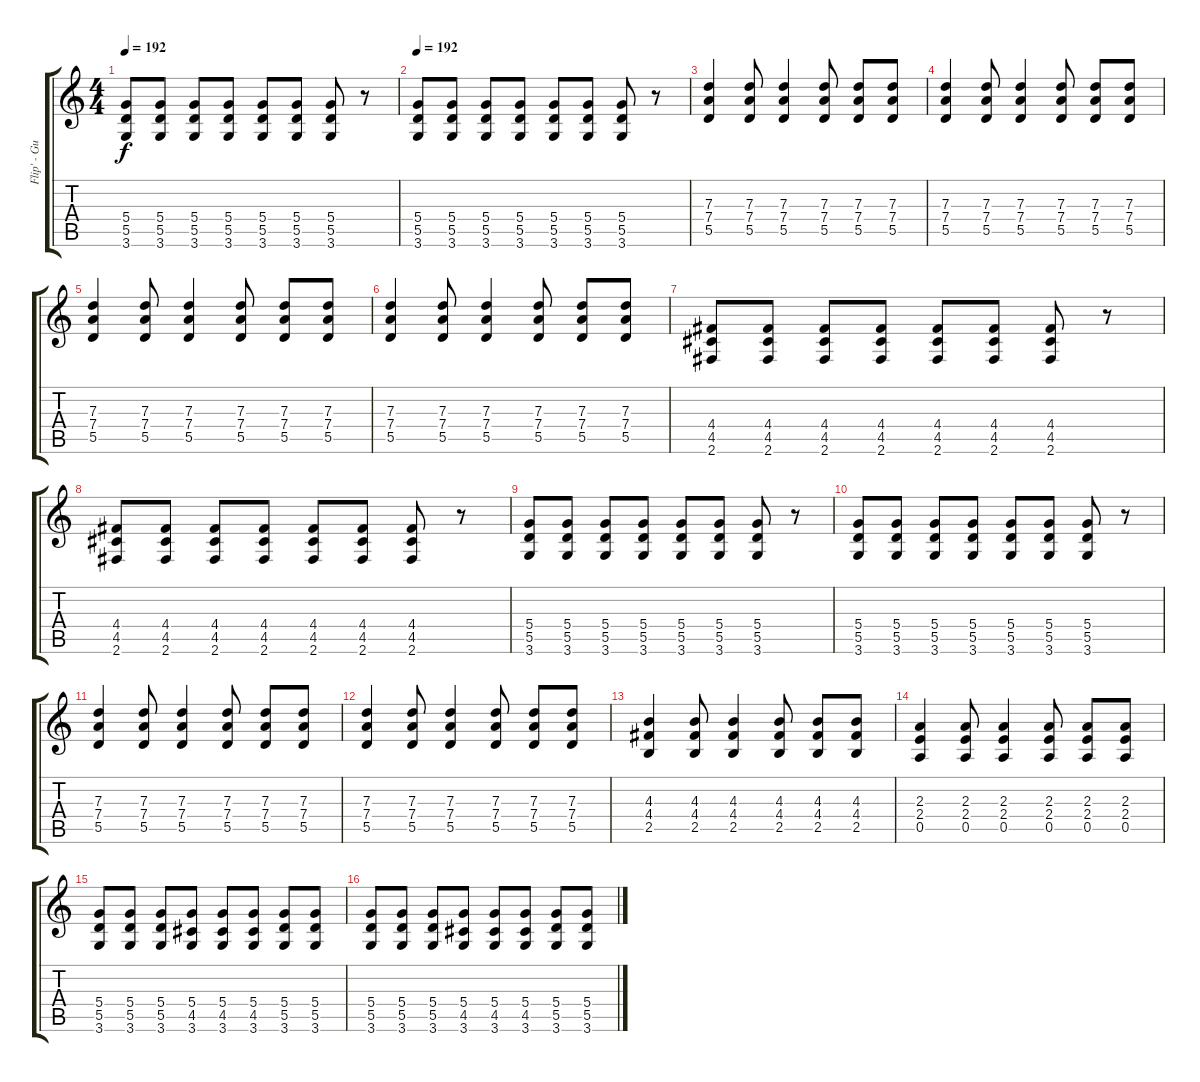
\track ("Flip' - Guitar 2" "Flip' - Gu") {instrument distortionguitar}
\staff {score tabs}
\tuning (E4 B3 G3 D3 A2 E2) {hide}
\ts (4 4)
\tempo 192
\clef g2
\ks c
(5.4 5.5 3.6).8{dy f} (5.4 5.5 3.6).8 (5.4 5.5 3.6).8 (5.4 5.5 3.6).8 (5.4 5.5 3.6).8 (5.4 5.5 3.6).8 (5.4 5.5 3.6).8 r.8 |
\tempo 192
(5.4 5.5 3.6).8 (5.4 5.5 3.6).8 (5.4 5.5 3.6).8 (5.4 5.5 3.6).8 (5.4 5.5 3.6).8 (5.4 5.5 3.6).8 (5.4 5.5 3.6).8 r.8 |
(7.3 7.4 5.5).4 (7.3 7.4 5.5).8 (7.3 7.4 5.5).4 (7.3 7.4 5.5).8 (7.3 7.4 5.5).8 (7.3 7.4 5.5).8 |
(7.3 7.4 5.5).4 (7.3 7.4 5.5).8 (7.3 7.4 5.5).4 (7.3 7.4 5.5).8 (7.3 7.4 5.5).8 (7.3 7.4 5.5).8 |
(7.3 7.4 5.5).4 (7.3 7.4 5.5).8 (7.3 7.4 5.5).4 (7.3 7.4 5.5).8 (7.3 7.4 5.5).8 (7.3 7.4 5.5).8 |
(7.3 7.4 5.5).4 (7.3 7.4 5.5).8 (7.3 7.4 5.5).4 (7.3 7.4 5.5).8 (7.3 7.4 5.5).8 (7.3 7.4 5.5).8 |
(4.4 4.5 2.6).8 (4.4 4.5 2.6).8 (4.4 4.5 2.6).8 (4.4 4.5 2.6).8 (4.4 4.5 2.6).8 (4.4 4.5 2.6).8 (4.4 4.5 2.6).8 r.8 |
(4.4 4.5 2.6).8 (4.4 4.5 2.6).8 (4.4 4.5 2.6).8 (4.4 4.5 2.6).8 (4.4 4.5 2.6).8 (4.4 4.5 2.6).8 (4.4 4.5 2.6).8 r.8 |
(5.4 5.5 3.6).8 (5.4 5.5 3.6).8 (5.4 5.5 3.6).8 (5.4 5.5 3.6).8 (5.4 5.5 3.6).8 (5.4 5.5 3.6).8 (5.4 5.5 3.6).8 r.8 |
(5.4 5.5 3.6).8 (5.4 5.5 3.6).8 (5.4 5.5 3.6).8 (5.4 5.5 3.6).8 (5.4 5.5 3.6).8 (5.4 5.5 3.6).8 (5.4 5.5 3.6).8 r.8 |
(7.3 7.4 5.5).4 (7.3 7.4 5.5).8 (7.3 7.4 5.5).4 (7.3 7.4 5.5).8 (7.3 7.4 5.5).8 (7.3 7.4 5.5).8 |
(7.3 7.4 5.5).4 (7.3 7.4 5.5).8 (7.3 7.4 5.5).4 (7.3 7.4 5.5).8 (7.3 7.4 5.5).8 (7.3 7.4 5.5).8 |
(4.3 4.4 2.5).4 (4.3 4.4 2.5).8 (4.3 4.4 2.5).4 (4.3 4.4 2.5).8 (4.3 4.4 2.5).8 (4.3 4.4 2.5).8 |
(2.3 2.4 0.5).4 (2.3 2.4 0.5).8 (2.3 2.4 0.5).4 (2.3 2.4 0.5).8 (2.3 2.4 0.5).8 (2.3 2.4 0.5).8 |
(5.4 5.5 3.6).8 (5.4 5.5 3.6).8 (5.4 5.5 3.6).8 (5.4 4.5 3.6).8 (5.4 4.5 3.6).8 (5.4 4.5 3.6).8 (5.4 5.5 3.6).8 (5.4 5.5 3.6).8 |
(5.4 5.5 3.6).8 (5.4 5.5 3.6).8 (5.4 5.5 3.6).8 (5.4 4.5 3.6).8 (5.4 4.5 3.6).8 (5.4 4.5 3.6).8 (5.4 5.5 3.6).8 (5.4 5.5 3.6).8
